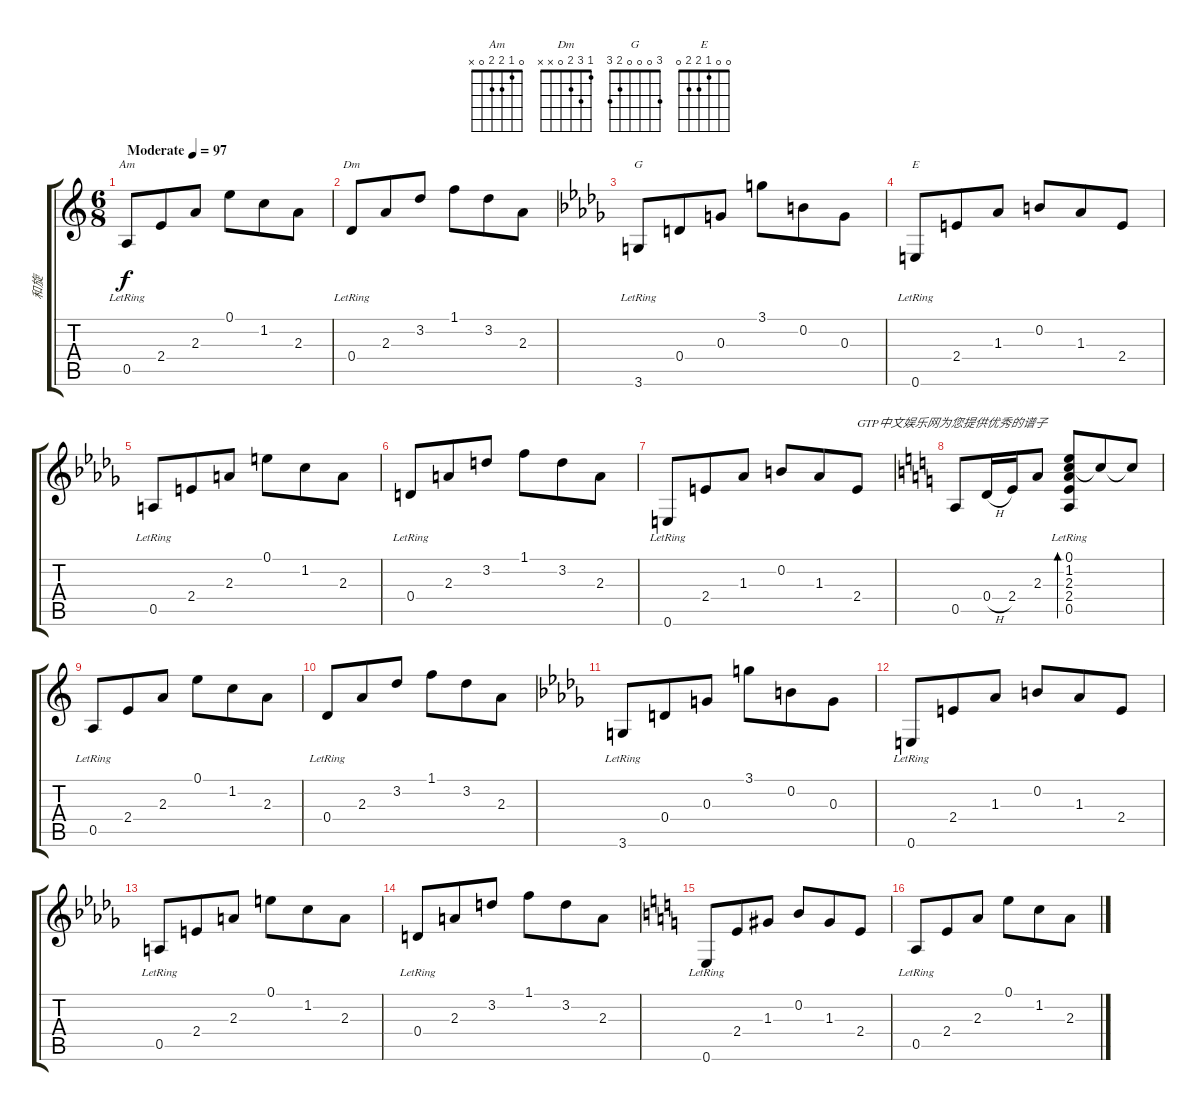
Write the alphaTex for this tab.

\track ("和旋" "和旋") {instrument acousticguitarnylon}
\staff {score tabs}
\tuning (E4 B3 G3 D3 A2 E2) {hide}
\chord ("Am" 0 1 2 2 0 x)
\chord ("Dm" 1 3 2 0 x x)
\chord ("G" 3 0 0 0 2 3)
\chord ("E" 0 0 1 2 2 0)
\ts (6 8)
\tempo (97 "Moderate")
\clef g2
\ks c
0.5{lr}.8{ch "Am" dy f instrument acousticguitarnylon} 2.4.8 2.3.8 0.1.8 1.2.8 2.3.8 |
0.4{lr}.8{ch "Dm"} 2.3.8 3.2.8 1.1.8 3.2.8 2.3.8 |
\ks bbminor
3.6{lr}.8{ch "G"} 0.4.8 0.3.8 3.1.8 0.2.8 0.3.8 |
0.6{lr}.8{ch "E"} 2.4.8 1.3.8 0.2.8 1.3.8 2.4.8 |
0.5{lr}.8 2.4.8 2.3.8 0.1.8 1.2.8 2.3.8 |
0.4{lr}.8 2.3.8 3.2.8 1.1.8 3.2.8 2.3.8 |
0.6{lr}.8 2.4.8 1.3.8 0.2.8 1.3.8 2.4.8{txt "GTP中文娱乐网为您提供优秀的谱子"} |
\ks c
0.5.8 0.4{h}.16 2.4.16 2.3.8 (0.1 1.2 2.3 2.4 0.5{lr}).8{bd 480} 1.2{t}.8 1.2{t}.8 |
0.5{lr}.8 2.4.8 2.3.8 0.1.8 1.2.8 2.3.8 |
0.4{lr}.8 2.3.8 3.2.8 1.1.8 3.2.8 2.3.8 |
\ks bbminor
3.6{lr}.8 0.4.8 0.3.8 3.1.8 0.2.8 0.3.8 |
0.6{lr}.8 2.4.8 1.3.8 0.2.8 1.3.8 2.4.8 |
0.5{lr}.8 2.4.8 2.3.8 0.1.8 1.2.8 2.3.8 |
0.4{lr}.8 2.3.8 3.2.8 1.1.8 3.2.8 2.3.8 |
\ks c
0.6{lr}.8 2.4.8 1.3.8 0.2.8 1.3.8 2.4.8 |
0.5{lr}.8 2.4.8 2.3.8 0.1.8 1.2.8 2.3.8
